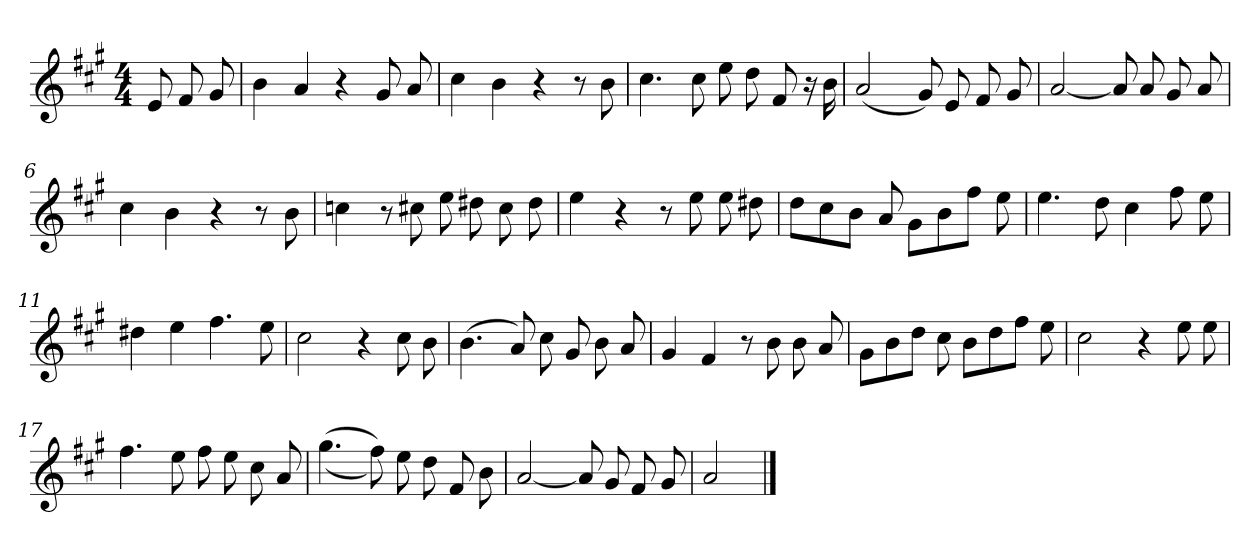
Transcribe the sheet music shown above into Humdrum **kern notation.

**kern
*part1
*staff1
*clefG2
*k[f#c#g#]
*A:
*M4/4
=
8e/
8f#/
8g#/
=1
4b\
4a/
4r
8g#/
8a/
=2
4cc#\
4b\
4r
8r
8b\
=3
4.cc#\
8cc#\
8ee\
8dd\
8f#/
16r
16b\
=4
(<2a/
8g#/)
8e/
8f#/
8g#/
!!LO:LB:g=z
=5
[2a/
8a/]
8a/
8g#/
8a/
=6
4cc#\
4b\
4ra
8r
8b\
=7
4ccn\
8r
8cc#X\
8ee\
8dd#X\
8cc#\
8dd#\
=8
4ee\
4r
8r
8ee\
8ee\
8dd#X\
=9
8dd\L
8cc#\
8b\J
8a/
8g#\L
8b\
8ff#\J
8ee\
!!LO:LB:g=z
=10
4.ee\
8dd\
4cc#\
8ff#\
8ee\
=11
4dd#X\
4ee\
4.ff#\
8ee\
=12
2cc#\
4r
8cc#\
8b\
=13
(>4.b\
8a/)
8cc#\
8g#/
8b\
8a/
=14
4g#/
4f#/
8r
8b\
8b\
8a/
!!LO:LB:g=z
=15
8g#\L
8b\
8dd\J
8cc#\
8b\L
8dd\
8ff#\J
8ee\
=16
2cc#\
4r
8ee\
8ee\
=17
4.ff#\
8ee\
8ff#\
8ee\
8cc#\
8a/
=18
(>(>4.gg#\
8ff#\))
8ee\
8dd\
8f#/
8b\
=19
[2a/
8a/]
8g#/
8f#/
8g#/
!!LO:LB:g=z
=20
2a/
==
*-
